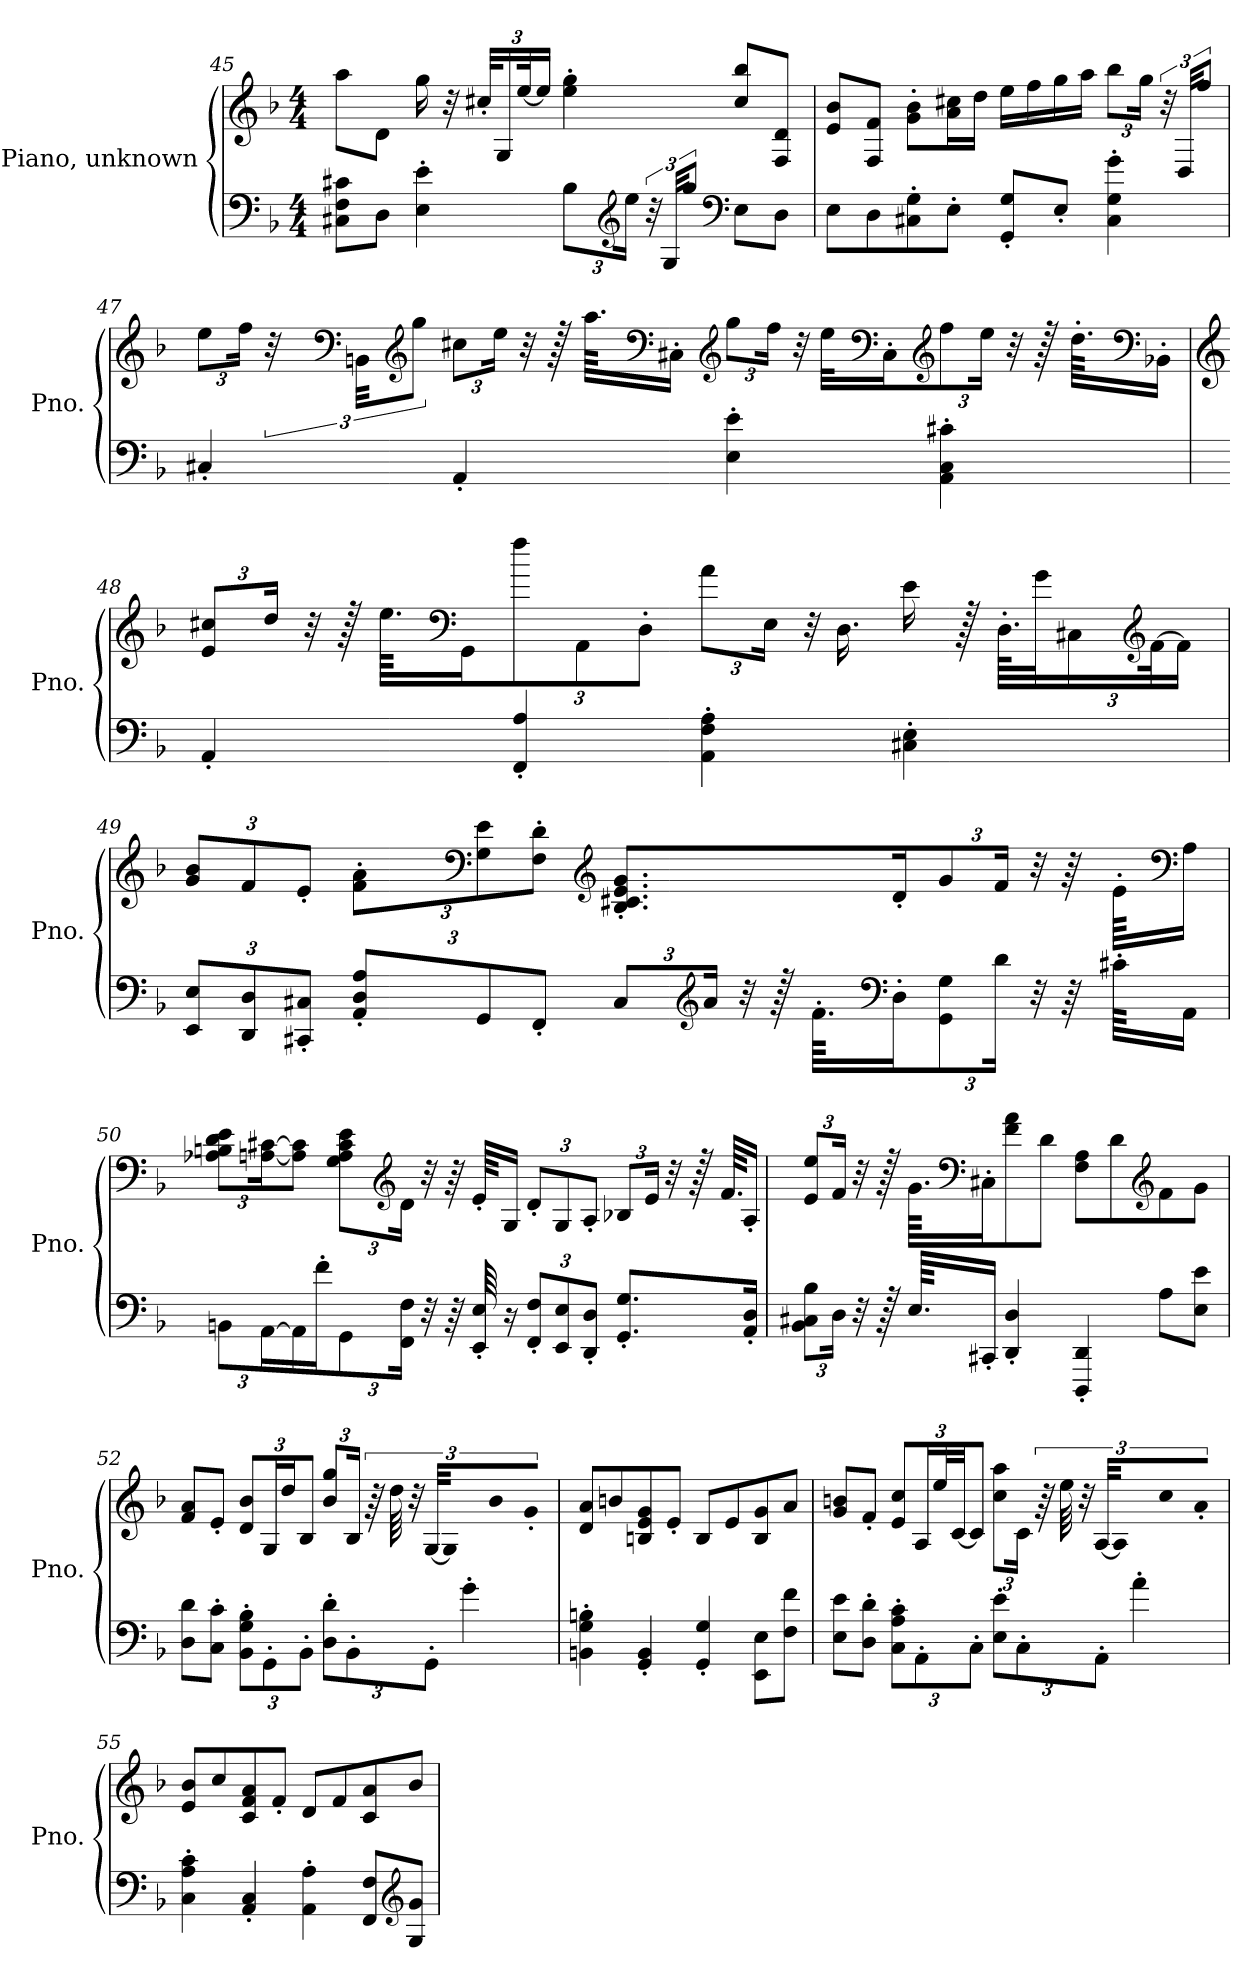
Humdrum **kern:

**kern	**kern
*part1	*part1
*staff2	*staff1
*I"Piano, unknown	*
*I'Pno.	*
!!LO:PB:g=z
*clefF4	*clefG2
*k[b-]	*k[b-]
*M4/4	*M4/4
=45	=45
8C#X\ 8F\ 8c#X\L	8aa\L
8D\J	8d\J
4E\' 4e\'	16gg\
.	32r
.	32cc#X'/KLL
*	*Xbrackettup
.	24G/
.	[48ee/K
.	16ee/JJ]
*Xbrackettup	*
12B-\L	4ee\' 4gg\'
*clefG2	*
24ee\Jk	.
*brackettup	*
48r	.
48G/KKL	.
12gg/J	.
*clefF4	*
8E\L	8cc#/ 8bb-/L
8D\J	8F/ 8d/J
=46	=46
8E\L	8e/ 8b-/L
8D\	8F/ 8f/J
8C#X\' 8G\'	8g\' 8b-\'L
8E'\J	16a\ 16cc#X\L
.	16dd\JJ
8GG/' 8G/'L	16ee\LL
.	16ff\
8E'/J	16gg\
.	16aa\JJ
4C#\' 4G\' 4g\'	12bb-\L
.	24gg\Jk
*	*brackettup
.	48r
.	48D/KKL
.	12ff/J
!!LO:LB:g=z
=47	=47
*	*Xbrackettup
4C#X'/	12ee\L
.	24ff\Jk
*	*brackettup
.	48r
*	*clefF4
.	48BBn\KKL
*	*clefG2
.	12gg\J
*	*Xbrackettup
4AA'/	12cc#X\L
.	24ee\Jk
.	32r
.	128r
.	64.aa\KKLL
*	*clefF4
.	16C#X'\JJ
*	*clefG2
4E\' 4e\'	12gg\L
.	24ff\Jk
.	32r
.	32ee\KLL
*	*clefF4
.	16C#'\J
*	*clefG2
4AA\' 4C#\' 4c#X\'	12ff\
.	24ee\Jk
.	32r
.	128r
.	64.dd'\KKLL
*	*clefF4
.	16BB-X'\JJ
!!LO:LB:g=z
=48	=48
*	*clefG2
4AA'/	12e/ 12cc#X/L
.	24dd/Jk
.	32r
.	128r
.	64.ee\KKLL
*	*clefF4
.	16GG\J
4FF/' 4A/'	12ff\
.	12AA\
.	12D'\J
4AA\' 4F\' 4A\'	12a\L
.	24E\Jk
.	32r
.	16.D\
4C#X\' 4E\'	16e\
.	128r
.	64.D'\KLLL
.	32g\J
.	24C#X\
*	*clefG2
.	[48f\K
.	16f\JJ]
!!LO:LB:g=z
=49	=49
*Xbrackettup	*
12EE/ 12E/L	12g/ 12b-/L
12DD/ 12D/	12f/
12CC#X/' 12C#X/'J	12e'/J
12AA/' 12D/' 12A/'L	12f\' 12a\'L
*	*clefF4
12GG/	12G\ 12e\
12FF'/J	12F\' 12d\'J
*	*clefG2
12C#/L	8.B-/' 8.c#X/' 8.e/' 8.g/'L
*clefG2	*
24a/Jk	.
32r	.
128r	.
64.f'\KKLL	.
*clefF4	*
16D'\J	16d'/K
12GG\ 12G\	12g/
24d\Jk	24f/Jk
32r	32r
64r	64r
64c#X'\KKLL	64e'\KKLL
*	*clefF4
16AA\JJ	16A\JJ
!!LO:LB:g=z
=50	=50
12BBn\L	12A-X\ 12Bn\ 12d\ 12e\L
[24AA\L	[24An\ [24c#X\K
16AA\]	8A\] 8c#\]J
16f'\J	.
12GG\	12G\ 12A\ 12c#\ 12e\L
*	*clefG2
24FF\ 24F\Jk	24d\Jk
32r	32r
64r	64r
64EE/' 64E/'	64e'/KKLL
16r	16G/JJ
12FF/' 12F/'L	12d'/L
12EE/ 12E/	12G/
12DD/' 12D/'J	12A'/J
8.GG/' 8.G/'L	12B-X/L
.	24e/Jk
.	32r
.	128r
.	64.f/KKLL
16AA/' 16D/'Jk	16A'/JJ
=51	=51
12BB-\ 12C#X\ 12B-\L	12e/ 12ee/L
24D\Jk	24f/Jk
32r	32r
128r	128r
64.E/KKLL	64.g\KKLL
*	*clefF4
16CC#X'/JJ	16C#X'\J
4DD/' 4D/'	8f\ 8a\
.	8d\J
4DDD/' 4DD/'	8F\ 8A\L
.	8d\
*	*clefG2
8A\L	8f\
8E\ 8e\J	8g\J
!!LO:LB:g=z
=52	=52
8D\ 8d\L	8f/ 8a/L
8C\' 8c\'J	8e'/J
12BB-\' 12G\' 12B-\'L	12d/ 12b-/L
12GG'\	24G/L
.	24dd/J
12BB-'\J	12B-/J
12D\' 12d\'L	12b-/ 12gg/L
12BB-'\	24B-/Jk
*	*brackettup
.	96r
.	96dd\
.	48r
12GG'\J	[48G/KLL
.	16G/J]
4g'\	8b-/
.	8g'/J
=53	=53
4BBn\' 4G\' 4Bn\'	8d/ 8a/L
.	8bn/
4GG/' 4BB/'	8Bn/ 8e/ 8g/
.	8e'/J
4GG/' 4G/'	8B/L
.	8e/
8EE\ 8E\L	8B/ 8g/
8F\ 8f\J	8a/J
=54	=54
8E\ 8e\L	8g/ 8bn/L
8D\' 8d\'J	8f'/J
*	*Xbrackettup
12C\' 12A\' 12c\'L	12e/ 12cc/L
12AA'\	24A/L
.	48ee/L
.	[48c/JJ
12C'\J	12c/J]
12E\' 12e\'L	12cc\ 12aa\L
12C'\	24c\Jk
*	*brackettup
.	96r
.	96ee\
.	48r
12AA'\J	[48A/KLL
.	16A/J]
4a'\	8cc/
.	8a'/J
!!LO:PB:g=z
=55	=55
4C\' 4A\' 4c\'	8e/ 8b-/L
.	8cc/
4AA/' 4C/'	8c/ 8f/ 8a/
.	8f'/J
4AA\' 4A\'	8d/L
.	8f/
8FF/ 8F/L	8c/ 8a/
*clefG2	*
8G/ 8g/J	8b-/J
=	=
*-	*-
